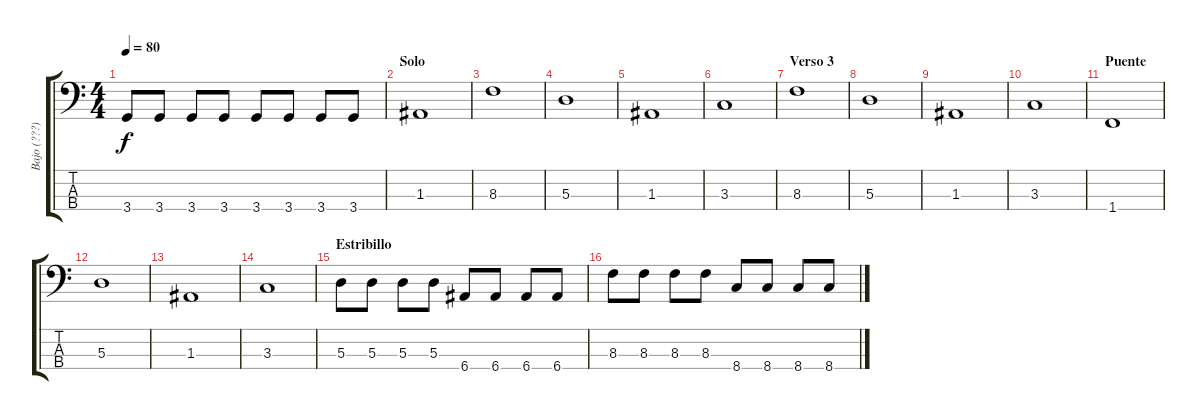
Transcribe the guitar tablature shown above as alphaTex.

\track ("Bajo (???)" "Bajo (???)") {instrument electricbassfinger}
\staff {score tabs}
\tuning (G2 D2 A1 E1) {hide}
\ts (4 4)
\tempo 80
\clef f4
\ks c
3.4.8{dy f} 3.4.8 3.4.8 3.4.8 3.4.8 3.4.8 3.4.8 3.4.8 |
\section ("" "Solo")
1.3.1 |
8.3.1 |
5.3.1 |
1.3.1 |
3.3.1 |
\section ("" "Verso 3")
8.3.1 |
5.3.1 |
1.3.1 |
3.3.1 |
\section ("" "Puente")
1.4.1 |
5.3.1 |
1.3.1 |
3.3.1 |
\section ("" "Estribillo")
5.3.8 5.3.8 5.3.8 5.3.8 6.4.8 6.4.8 6.4.8 6.4.8 |
8.3.8 8.3.8 8.3.8 8.3.8 8.4.8 8.4.8 8.4.8 8.4.8
